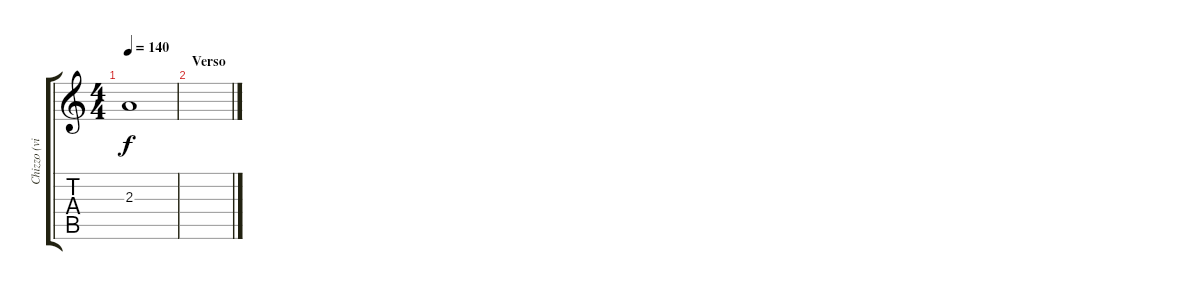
\track ("Chizzo (viola reg)" "Chizzo (vi") {instrument overdrivenguitar}
\staff {score tabs}
\tuning (E4 B3 G3 D3 A2 E2) {hide}
\ts (4 4)
\tempo 140
\clef g2
\ks c
2.3{t}.1{dy f} |
\section ("" "Verso")
